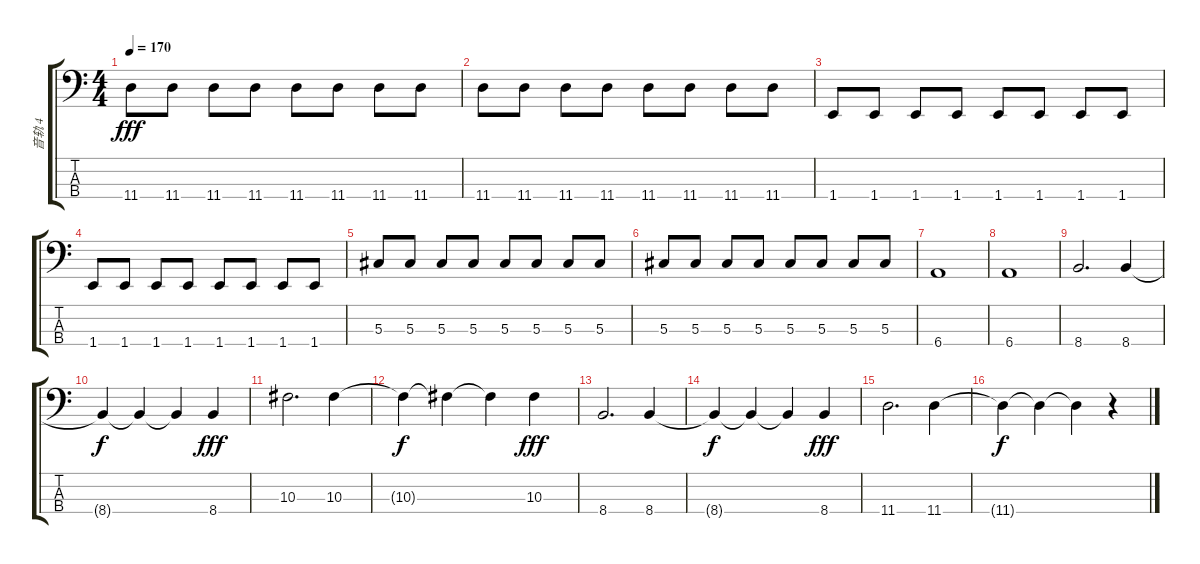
\track ("音轨 4" "音轨 4") {instrument electricbassfinger}
\staff {score tabs}
\tuning (Gb2 Db2 Ab1 Eb1) {hide}
\ts (4 4)
\tempo 170
\clef f4
\ks c
11.4.8{dy fff} 11.4.8 11.4.8 11.4.8 11.4.8 11.4.8 11.4.8 11.4.8 |
11.4.8 11.4.8 11.4.8 11.4.8 11.4.8 11.4.8 11.4.8 11.4.8 |
1.4.8 1.4.8 1.4.8 1.4.8 1.4.8 1.4.8 1.4.8 1.4.8 |
1.4.8 1.4.8 1.4.8 1.4.8 1.4.8 1.4.8 1.4.8 1.4.8 |
5.3.8 5.3.8 5.3.8 5.3.8 5.3.8 5.3.8 5.3.8 5.3.8 |
5.3.8 5.3.8 5.3.8 5.3.8 5.3.8 5.3.8 5.3.8 5.3.8 |
6.4.1 |
6.4.1 |
8.4.2{d} 8.4.4 |
8.4{t}.4{dy f} 8.4{t}.4 8.4{t}.4 8.4.4{dy fff} |
10.3.2{d} 10.3.4 |
10.3{t}.4{dy f} 10.3{t}.4 10.3{t}.4 10.3.4{dy fff} |
8.4.2{d} 8.4.4 |
8.4{t}.4{dy f} 8.4{t}.4 8.4{t}.4 8.4.4{dy fff} |
11.4.2{d} 11.4.4 |
11.4{t}.4{dy f} 11.4{t}.4 11.4{t}.4 r.4
